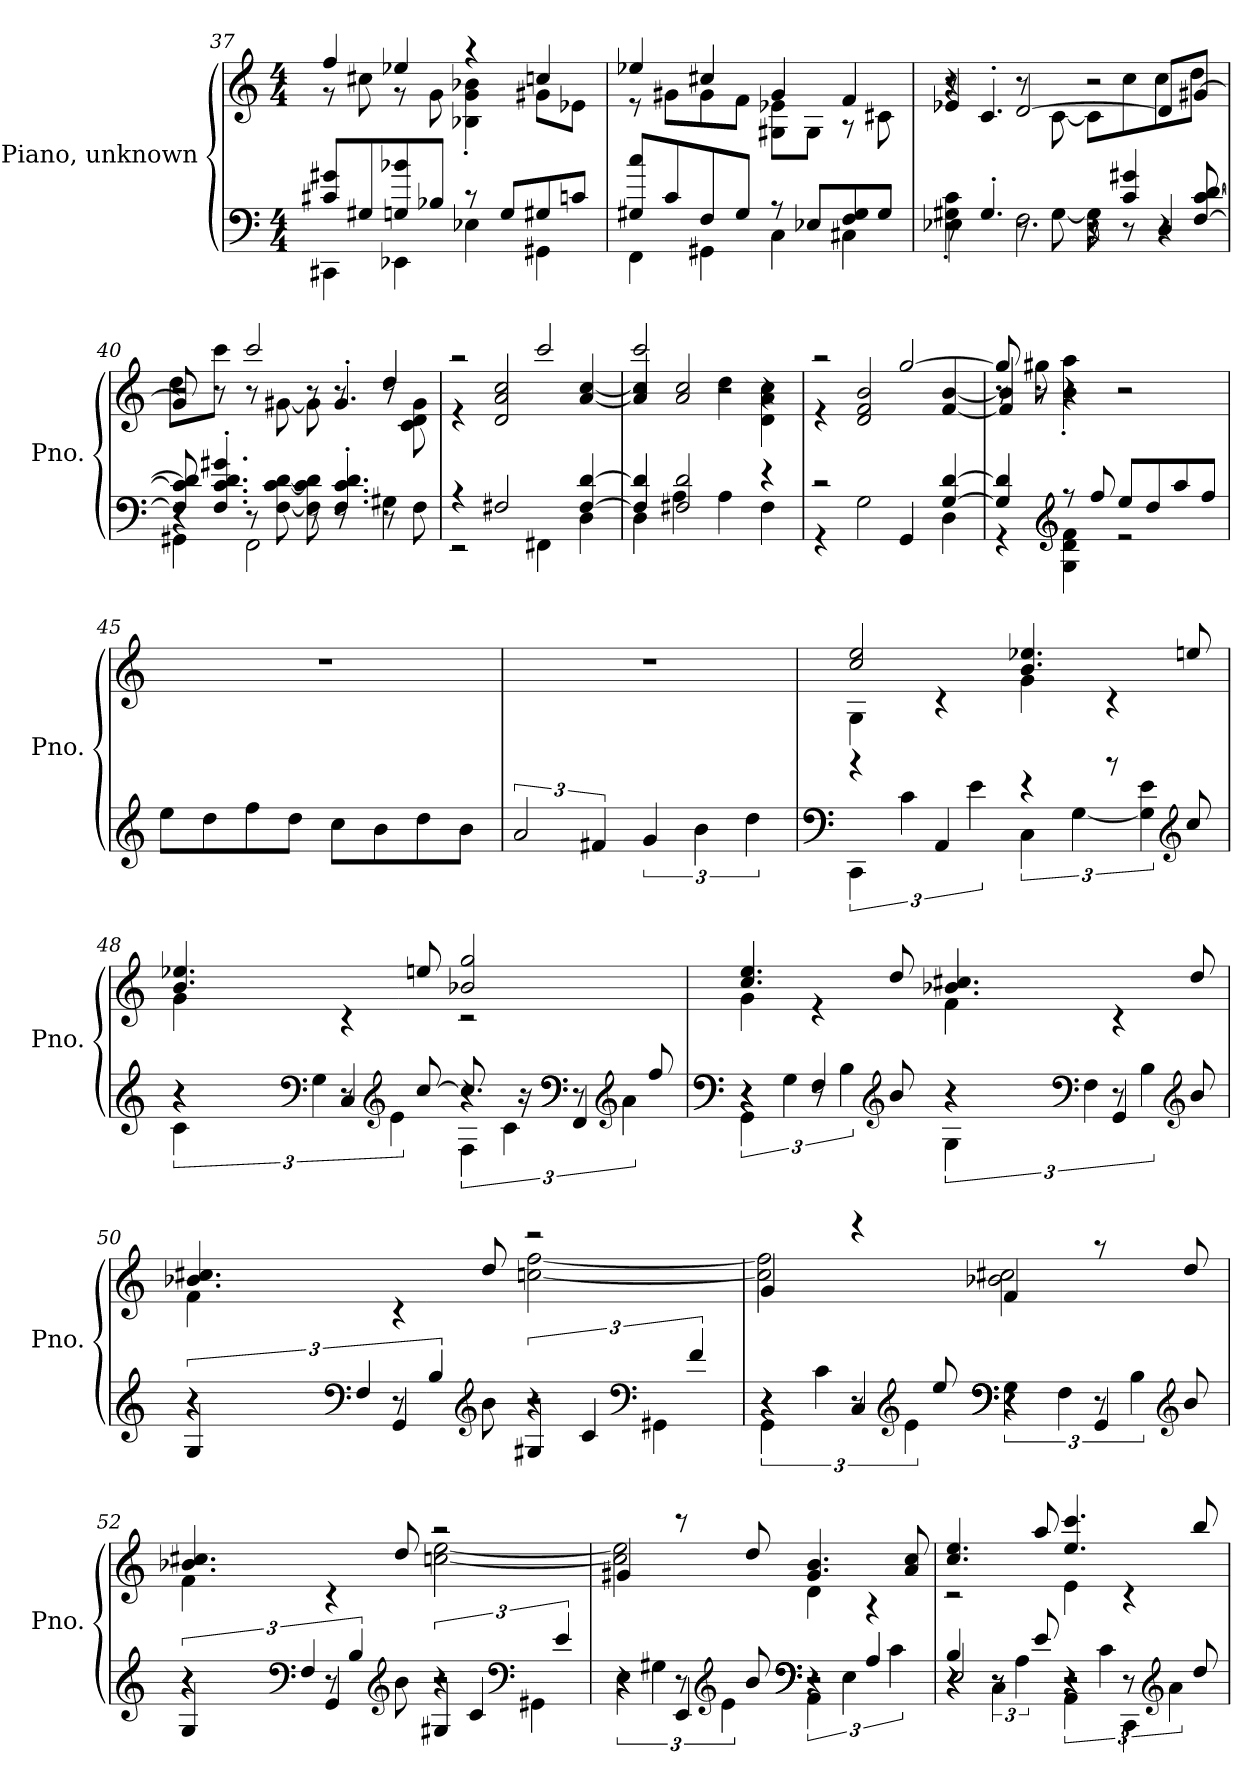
**kern	**kern
*part1	*part1
*staff2	*staff1
*I"Piano, unknown	*
*I'Pno.	*
!!LO:LB:g=z
*clefF4	*clefG2
*k[]	*k[]
*M4/4	*M4/4
=37	=37
*^	*^
8c#X/ 8g#X/L	4CC#X\	4ff/	8r
8G#X/	.	.	8cc#X\
8Gn/ 8b-X/	4EE-X\	4ee-X/	8r
8B-X/J	.	.	8g\
8r	4E-X\	4r	4B-X\' 4g\' 4b-X\'
8G/L	.	.	.
8G#X/	4GG#X\	4ccn/	8g#X\L
8cn/J	.	.	8e-X\J
=38	=38	=38	=38
8G#X/ 8cc/L	4FF\	4ee-X/	8r
8c/	.	.	8g#X\L
8F/	4GG#X\	4cc#X/	8g#\
8G#/J	.	.	8f\J
8r	4C\	4g#/	8G#X\ 8e-X\L
8E-X/L	.	.	8G#\J
8F/ 8G#/	4C#X\	4f/	8r
8G#/J	.	.	8c#X\
=39	=39	=39	=39
*^	*^	*	*^
8r	4G#X\' 4c\'	2r	4E-X\	4e-X/	4r	8r
4.G#'/	.	.	.	.	.	4.c'/
.	8r	.	2.F\	[2d/	8r	.
.	[8G#\	.	.	.	[8c\	.
8r	8G#\]	4r	.	.	8c\L]	2r
4c/ 4g#X/	8r	.	.	.	8cc\	.
.	4r	4D/	.	8d/L]	8cc\	.
[8F/ [8c/ [8d/	.	.	.	[8g#X/J	8dd\J	.
*	*	*v	*v	*	*	*
!!LO:LB:g=z	!!	!!
=40	=40	=40	=40	=40	=40
8F/] 8c/] 8d/]	4r	4GG#X\	8g#/]	8dd\L	2r
4.F/' 4.c/' 4.d/' 4.g#X/'	.	.	8r	8ccc\J	.
.	8r	2FF\	2ccc/	8r	.
.	[8F\ [8c\ [8d\	.	.	[8g#X\	.
8r	8F\] 8c\] 8d\]	.	.	8g#\]	8r
4.F/' 4.c/' 4.d/'	8r	.	.	8r	4.g#'/
.	8r	4G#X\	4dd/	8r	.
.	8F\	.	.	8c\ 8d\ 8g#\	.
*	*v	*v	*	*	*
*	*	*	*v	*v
=41	=41	=41	=41
4r	2r	2r	4r
2F#X/	.	.	2d/ 2a/ 2cc/
.	4FF#X\	2ccc/	.
[4F#/ [4d/	4D\	.	[4a/ [4cc/
=42	=42	=42	=42
*	*	*	*^
4F#/] 4d/]	4D\	2ccc/	2r	4a/] 4cc/]
2F#X/ 2d/	4A\	.	.	2a/ 2cc/
.	4A\	2r	4dd\	.
4r	4F#\	.	4d\ 4a\ 4cc\	4r
*	*	*	*v	*v
=43	=43	=43	=43
2r	4r	2r	4r
.	2G\	.	2d/ 2f/ 2b/
4GG/	.	[2gg/	.
[4G/ [4d/	4D\	.	[4f/ [4b/
!!LO:LB:g=z
=44	=44	=44	=44
*	*	*	*^
4G/] 4d/]	4r	8gg/]	8r	4f/] 4b/]
.	.	8r	8gg#X\	.
*clefG2	*	*	*	*
8r	4G\ 4d\ 4f\	4r	4b\' 4aa\'	4r
8ff/	.	.	.	.
8ee/L	2r	2r	2r	2r
8dd/	.	.	.	.
8aa/	.	.	.	.
8ff/J	.	.	.	.
*v	*v	*	*	*
*	*v	*v	*v
=45	=45
8ee\L	1r
8dd\	.
8ff\	.
8dd\J	.
8cc\L	.
8b\	.
8dd\	.
8b\J	.
=46	=46
3a/	1r
6f#X/	.
6g/	.
6b\	.
6dd\	.
=47	=47
*clefF4	*
*^	*^
4r	6CC\	2cc/ 2ee/	4G\
.	6c\	.	.
4AA/	.	.	4r
.	6e\	.	.
4r	6C\	4.b/ 4.ee-X/	4g\
.	[6G\	.	.
8r	.	.	4r
.	6G\] 6e\	.	.
*clefG2	*	*	*
8cc/	.	8een/	.
!!LO:PB:g=z	!!
=48	=48	=48	=48
*	*^	*	*
4r	6c\	4r	4.b/ 4.ee-X/	4g\
*clefF4	*	*	*	*
.	6G\	.	.	.
8r	.	4C/	.	4r
*clefG2	*	*	*	*
.	6e\	.	.	.
[8cc/	.	.	8een/	.
8.cc/]	6F\	4r	2b-X/ 2gg/	2r
.	6c\	.	.	.
16r	.	.	.	.
*clefF4	*	*	*	*
8r	.	4FF/	.	.
*clefG2	*	*	*	*
.	6a\	.	.	.
8ff/	.	.	.	.
=49	=49	=49	=49	=49
*clefF4	*	*	*	*
4r	6GG\	4r	4.cc/ 4.ee/	4g\
.	6G\	.	.	.
8r	.	4F/	.	4r
.	6B\	.	.	.
*clefG2	*	*	*	*
8b/	.	.	8dd/	.
4r	6G\	4r	4.b-X/ 4.cc#X/	4f\
*clefF4	*	*	*	*
.	6F\	.	.	.
8r	.	4GG/	.	4r
.	6B\	.	.	.
*clefG2	*	*	*	*
8b/	.	.	8dd/	.
!!LO:LB:g=z	!!
=50	=50	=50	=50	=50
6G/	4r	4r	4.b-X/ 4.cc#X/	4f\
*clefF4	*	*	*	*
6F/	.	.	.	.
.	8r	4GG/	.	4r
6B/	.	.	.	.
*clefG2	*	*	*	*
.	8b\	.	8dd/	.
6G#X/	4r	2r	2r	[2ccn\ [2ff\
6c/	.	.	.	.
*clefF4	*	*	*	*
.	4GG#X\	.	.	.
6f/	.	.	.	.
=51	=51	=51	=51	=51
4r	6GG\	4r	4g/	2cc\] 2ff\]
.	6c\	.	.	.
8r	.	4C/	4r	.
*clefG2	*	*	*	*
.	6e\	.	.	.
8ee/	.	.	.	.
*clefF4	*	*	*	*
4r	6G\	4r	4f/	2b-X\ 2cc#X\
.	6F\	.	.	.
8r	.	4GG/	8r	.
.	6B\	.	.	.
*clefG2	*	*	*	*
8b/	.	.	8dd/	.
!!LO:LB:g=z	!!
=52	=52	=52	=52	=52
6G/	4r	4r	4.b-X/ 4.cc#X/	4f\
*clefF4	*	*	*	*
6F/	.	.	.	.
.	8r	4GG/	.	4r
6B/	.	.	.	.
*clefG2	*	*	*	*
.	8b\	.	8dd/	.
6G#X/	4r	2r	2r	[2ccn\ [2ee\
6c/	.	.	.	.
*clefF4	*	*	*	*
.	4GG#X\	.	.	.
6e/	.	.	.	.
=53	=53	=53	=53	=53
4r	6E\	4r	4g#X/	2cc\] 2ee\]
.	6G#X\	.	.	.
8r	.	4EE/	8r	.
*clefG2	*	*	*	*
.	6e\	.	.	.
8b/	.	.	8dd/	.
*clefF4	*	*	*	*
4r	6AA\	2r	4.g#/ 4.b/	4d\
.	6E\	.	.	.
4A/	.	.	.	4r
.	6c\	.	.	.
.	.	.	8a/ 8cc/	.
!!LO:LB:g=z	!!
=54	=54	=54	=54	=54
*	*	*^	*	*
4B/	4r	2E/	4r	4.cc/ 4.ee/	2r
8r	12r	.	4C\	.	.
.	6A\	.	.	.	.
8e/	.	.	.	8aa/	.
4r	6AA\	2r	4r	4.ee/ 4.ccc/	4e\
.	6c\	.	.	.	.
8r	.	.	4CC\	.	4r
*clefG2	*	*	*	*	*
.	6a\	.	.	.	.
8dd/	.	.	.	8bb/	.
*v	*v	*v	*v	*	*
*	*v	*v
=	=
*-	*-
